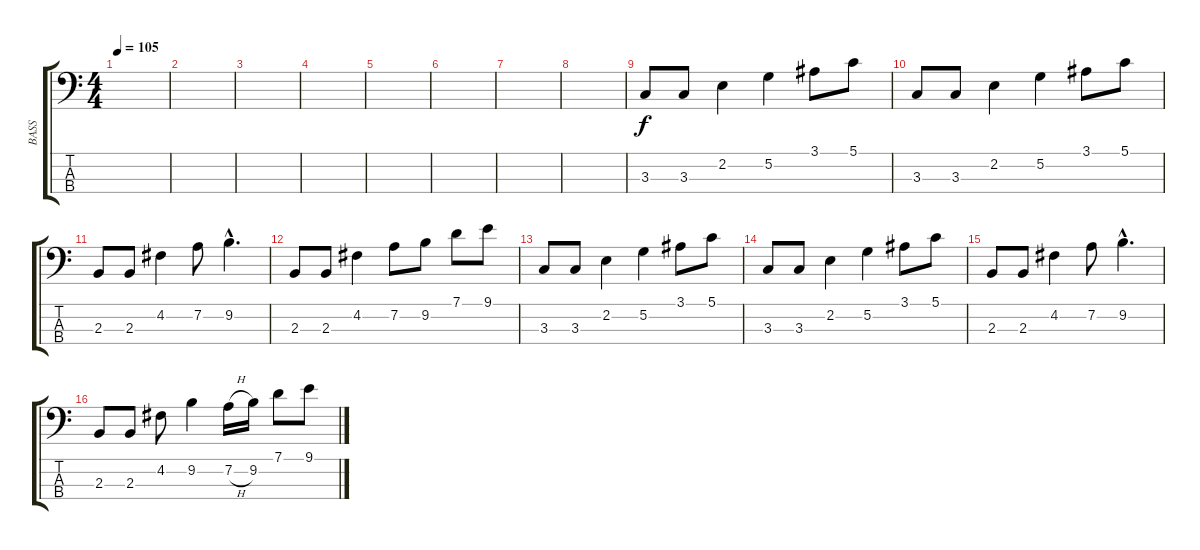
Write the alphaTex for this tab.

\track ("BASS" "BASS") {instrument electricbassfinger}
\staff {score tabs}
\tuning (G2 D2 A1 E1) {hide}
\ts (4 4)
\tempo 105
\clef f4
\ks c
|
|
|
|
|
|
|
|
3.3.8 3.3.8 2.2.4 5.2.4 3.1.8 5.1.8 |
3.3.8 3.3.8 2.2.4 5.2.4 3.1.8 5.1.8 |
2.3.8 2.3.8 4.2.4 7.2.8 9.2{hac}.4{d} |
2.3.8 2.3.8 4.2.4 7.2.8 9.2.8 7.1.8 9.1.8 |
3.3.8 3.3.8 2.2.4 5.2.4 3.1.8 5.1.8 |
3.3.8 3.3.8 2.2.4 5.2.4 3.1.8 5.1.8 |
2.3.8 2.3.8 4.2.4 7.2.8 9.2{hac}.4{d} |
2.3.8 2.3.8 4.2.8 9.2.4 7.2{h}.16 9.2.16 7.1.8 9.1.8
